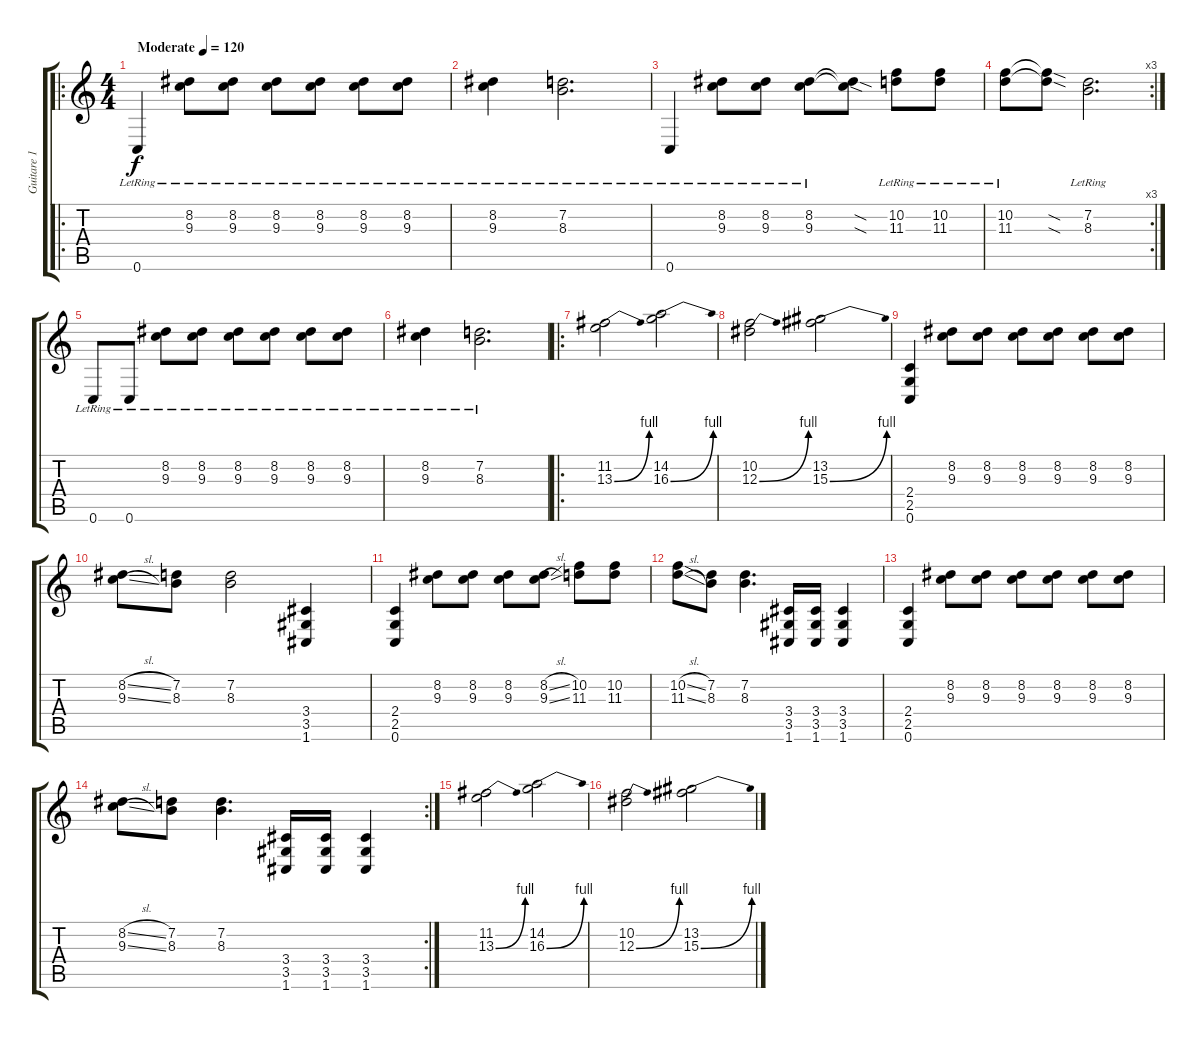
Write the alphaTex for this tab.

\track ("Guitare 1" "Guitare 1") {instrument acousticguitarsteel}
\staff {score tabs}
\tuning (C4 G3 Eb3 Bb2 F2 C2) {hide}
\ro
\ts (4 4)
\tempo (120 "Moderate")
\clef g2
\ks c
0.6{lr}.4{dy f instrument acousticguitarsteel} (8.2{lr} 9.3{lr}).8 (8.2{lr} 9.3{lr}).8 (8.2{lr} 9.3{lr}).8 (8.2{lr} 9.3{lr}).8 (8.2{lr} 9.3{lr}).8 (8.2{lr} 9.3{lr}).8 |
(8.2{lr} 9.3{lr}).4 (7.2{lr} 8.3{lr}).2{d} |
0.6{lr}.4 (8.2{lr} 9.3{lr}).8 (8.2{lr} 9.3{lr}).8 (8.2{lr} 9.3{lr}).8 (8.2{sod t} 9.3{sod t}).8 (10.2{lr} 11.3{lr}).8 (10.2{lr} 11.3{lr}).8 |
\rc 3
(10.2{lr} 11.3{lr}).8 (10.2{sod t} 11.3{sod t}).8 (7.2{lr} 8.3{lr}).2{d} |
0.6{lr}.8 0.6{lr}.8 (8.2{lr} 9.3{lr}).8 (8.2{lr} 9.3{lr}).8 (8.2{lr} 9.3{lr}).8 (8.2{lr} 9.3{lr}).8 (8.2{lr} 9.3{lr}).8 (8.2{lr} 9.3{lr}).8 |
(8.2{lr} 9.3{lr}).4 (7.2{lr} 8.3{lr}).2{d} |
\ro
(11.2 13.3{be (bend 0 0 60 4)}).2{instrument distortionguitar} (14.2 16.3{be (bend 0 0 60 4)}).2 |
(10.2 12.3{be (bend 0 0 60 4)}).2 (13.2 15.3{be (bend 0 0 60 4)}).2 |
(2.4 2.5 0.6).4 (8.2 9.3).8 (8.2 9.3).8 (8.2 9.3).8 (8.2 9.3).8 (8.2 9.3).8 (8.2 9.3).8 |
(8.2{sl} 9.3{sl}).8 (7.2 8.3).8 (7.2 8.3).2 (3.4 3.5 1.6).4 |
(2.4 2.5 0.6).4 (8.2 9.3).8 (8.2 9.3).8 (8.2 9.3).8 (8.2{sl} 9.3{sl}).8 (10.2 11.3).8 (10.2 11.3).8 |
(10.2{sl} 11.3{sl}).8 (7.2 8.3).8 (7.2 8.3).4{d} (3.4 3.5 1.6).16 (3.4 3.5 1.6).16 (3.4 3.5 1.6).4 |
(2.4 2.5 0.6).4 (8.2 9.3).8 (8.2 9.3).8 (8.2 9.3).8 (8.2 9.3).8 (8.2 9.3).8 (8.2 9.3).8 |
\rc 2
(8.2{sl} 9.3{sl}).8 (7.2 8.3).8 (7.2 8.3).4{d} (3.4 3.5 1.6).16 (3.4 3.5 1.6).16 (3.4 3.5 1.6).4 |
(11.2 13.3{be (bend 0 0 60 4)}).2 (14.2 16.3{be (bend 0 0 60 4)}).2 |
(10.2 12.3{be (bend 0 0 60 4)}).2 (13.2 15.3{be (bend 0 0 60 4)}).2
